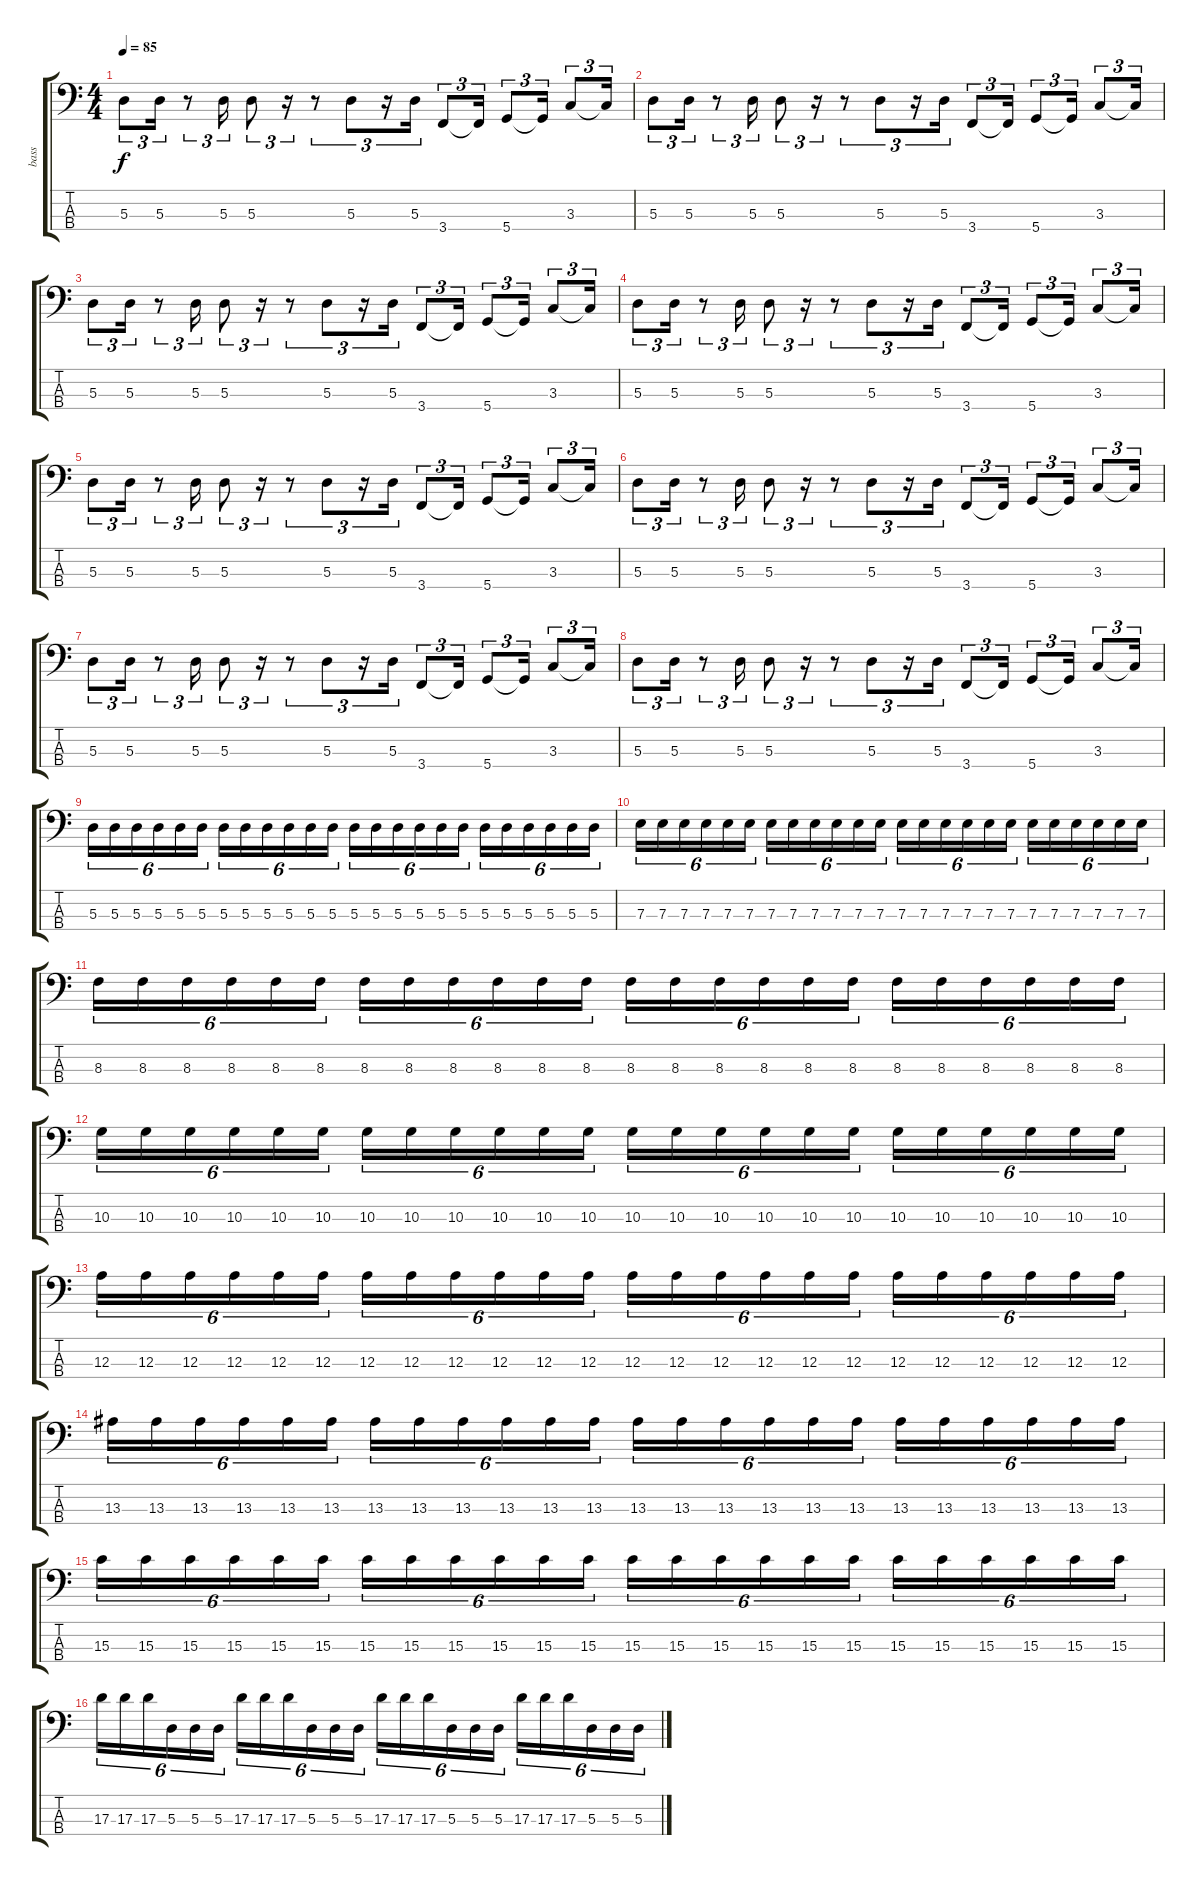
\track ("bass" "bass") {instrument electricbassfinger}
\staff {score tabs}
\tuning (G2 D2 A1 D1) {hide}
\ts (4 4)
\tempo 85
\clef f4
\ks c
5.3.8{tu (3 2) dy f} 5.3.16{tu (3 2)} r.8{tu (3 2)} 5.3.16{tu (3 2)} 5.3.8{tu (3 2)} r.16{tu (3 2)} r.8{tu (3 2)} 5.3.8{tu (3 2)} r.16{tu (3 2)} 5.3.16{tu (3 2)} 3.4.8{tu (3 2)} 3.4{t}.16{tu (3 2)} 5.4.8{tu (3 2)} 5.4{t}.16{tu (3 2)} 3.3.8{tu (3 2)} 3.3{t}.16{tu (3 2)} |
5.3.8{tu (3 2)} 5.3.16{tu (3 2)} r.8{tu (3 2)} 5.3.16{tu (3 2)} 5.3.8{tu (3 2)} r.16{tu (3 2)} r.8{tu (3 2)} 5.3.8{tu (3 2)} r.16{tu (3 2)} 5.3.16{tu (3 2)} 3.4.8{tu (3 2)} 3.4{t}.16{tu (3 2)} 5.4.8{tu (3 2)} 5.4{t}.16{tu (3 2)} 3.3.8{tu (3 2)} 3.3{t}.16{tu (3 2)} |
5.3.8{tu (3 2)} 5.3.16{tu (3 2)} r.8{tu (3 2)} 5.3.16{tu (3 2)} 5.3.8{tu (3 2)} r.16{tu (3 2)} r.8{tu (3 2)} 5.3.8{tu (3 2)} r.16{tu (3 2)} 5.3.16{tu (3 2)} 3.4.8{tu (3 2)} 3.4{t}.16{tu (3 2)} 5.4.8{tu (3 2)} 5.4{t}.16{tu (3 2)} 3.3.8{tu (3 2)} 3.3{t}.16{tu (3 2)} |
5.3.8{tu (3 2)} 5.3.16{tu (3 2)} r.8{tu (3 2)} 5.3.16{tu (3 2)} 5.3.8{tu (3 2)} r.16{tu (3 2)} r.8{tu (3 2)} 5.3.8{tu (3 2)} r.16{tu (3 2)} 5.3.16{tu (3 2)} 3.4.8{tu (3 2)} 3.4{t}.16{tu (3 2)} 5.4.8{tu (3 2)} 5.4{t}.16{tu (3 2)} 3.3.8{tu (3 2)} 3.3{t}.16{tu (3 2)} |
5.3.8{tu (3 2)} 5.3.16{tu (3 2)} r.8{tu (3 2)} 5.3.16{tu (3 2)} 5.3.8{tu (3 2)} r.16{tu (3 2)} r.8{tu (3 2)} 5.3.8{tu (3 2)} r.16{tu (3 2)} 5.3.16{tu (3 2)} 3.4.8{tu (3 2)} 3.4{t}.16{tu (3 2)} 5.4.8{tu (3 2)} 5.4{t}.16{tu (3 2)} 3.3.8{tu (3 2)} 3.3{t}.16{tu (3 2)} |
5.3.8{tu (3 2)} 5.3.16{tu (3 2)} r.8{tu (3 2)} 5.3.16{tu (3 2)} 5.3.8{tu (3 2)} r.16{tu (3 2)} r.8{tu (3 2)} 5.3.8{tu (3 2)} r.16{tu (3 2)} 5.3.16{tu (3 2)} 3.4.8{tu (3 2)} 3.4{t}.16{tu (3 2)} 5.4.8{tu (3 2)} 5.4{t}.16{tu (3 2)} 3.3.8{tu (3 2)} 3.3{t}.16{tu (3 2)} |
5.3.8{tu (3 2)} 5.3.16{tu (3 2)} r.8{tu (3 2)} 5.3.16{tu (3 2)} 5.3.8{tu (3 2)} r.16{tu (3 2)} r.8{tu (3 2)} 5.3.8{tu (3 2)} r.16{tu (3 2)} 5.3.16{tu (3 2)} 3.4.8{tu (3 2)} 3.4{t}.16{tu (3 2)} 5.4.8{tu (3 2)} 5.4{t}.16{tu (3 2)} 3.3.8{tu (3 2)} 3.3{t}.16{tu (3 2)} |
5.3.8{tu (3 2)} 5.3.16{tu (3 2)} r.8{tu (3 2)} 5.3.16{tu (3 2)} 5.3.8{tu (3 2)} r.16{tu (3 2)} r.8{tu (3 2)} 5.3.8{tu (3 2)} r.16{tu (3 2)} 5.3.16{tu (3 2)} 3.4.8{tu (3 2)} 3.4{t}.16{tu (3 2)} 5.4.8{tu (3 2)} 5.4{t}.16{tu (3 2)} 3.3.8{tu (3 2)} 3.3{t}.16{tu (3 2)} |
5.3.16{tu (6 4)} 5.3.16{tu (6 4)} 5.3.16{tu (6 4)} 5.3.16{tu (6 4)} 5.3.16{tu (6 4)} 5.3.16{tu (6 4)} 5.3.16{tu (6 4)} 5.3.16{tu (6 4)} 5.3.16{tu (6 4)} 5.3.16{tu (6 4)} 5.3.16{tu (6 4)} 5.3.16{tu (6 4)} 5.3.16{tu (6 4)} 5.3.16{tu (6 4)} 5.3.16{tu (6 4)} 5.3.16{tu (6 4)} 5.3.16{tu (6 4)} 5.3.16{tu (6 4)} 5.3.16{tu (6 4)} 5.3.16{tu (6 4)} 5.3.16{tu (6 4)} 5.3.16{tu (6 4)} 5.3.16{tu (6 4)} 5.3.16{tu (6 4)} |
7.3.16{tu (6 4)} 7.3.16{tu (6 4)} 7.3.16{tu (6 4)} 7.3.16{tu (6 4)} 7.3.16{tu (6 4)} 7.3.16{tu (6 4)} 7.3.16{tu (6 4)} 7.3.16{tu (6 4)} 7.3.16{tu (6 4)} 7.3.16{tu (6 4)} 7.3.16{tu (6 4)} 7.3.16{tu (6 4)} 7.3.16{tu (6 4)} 7.3.16{tu (6 4)} 7.3.16{tu (6 4)} 7.3.16{tu (6 4)} 7.3.16{tu (6 4)} 7.3.16{tu (6 4)} 7.3.16{tu (6 4)} 7.3.16{tu (6 4)} 7.3.16{tu (6 4)} 7.3.16{tu (6 4)} 7.3.16{tu (6 4)} 7.3.16{tu (6 4)} |
8.3.16{tu (6 4)} 8.3.16{tu (6 4)} 8.3.16{tu (6 4)} 8.3.16{tu (6 4)} 8.3.16{tu (6 4)} 8.3.16{tu (6 4)} 8.3.16{tu (6 4)} 8.3.16{tu (6 4)} 8.3.16{tu (6 4)} 8.3.16{tu (6 4)} 8.3.16{tu (6 4)} 8.3.16{tu (6 4)} 8.3.16{tu (6 4)} 8.3.16{tu (6 4)} 8.3.16{tu (6 4)} 8.3.16{tu (6 4)} 8.3.16{tu (6 4)} 8.3.16{tu (6 4)} 8.3.16{tu (6 4)} 8.3.16{tu (6 4)} 8.3.16{tu (6 4)} 8.3.16{tu (6 4)} 8.3.16{tu (6 4)} 8.3.16{tu (6 4)} |
10.3.16{tu (6 4)} 10.3.16{tu (6 4)} 10.3.16{tu (6 4)} 10.3.16{tu (6 4)} 10.3.16{tu (6 4)} 10.3.16{tu (6 4)} 10.3.16{tu (6 4)} 10.3.16{tu (6 4)} 10.3.16{tu (6 4)} 10.3.16{tu (6 4)} 10.3.16{tu (6 4)} 10.3.16{tu (6 4)} 10.3.16{tu (6 4)} 10.3.16{tu (6 4)} 10.3.16{tu (6 4)} 10.3.16{tu (6 4)} 10.3.16{tu (6 4)} 10.3.16{tu (6 4)} 10.3.16{tu (6 4)} 10.3.16{tu (6 4)} 10.3.16{tu (6 4)} 10.3.16{tu (6 4)} 10.3.16{tu (6 4)} 10.3.16{tu (6 4)} |
12.3.16{tu (6 4)} 12.3.16{tu (6 4)} 12.3.16{tu (6 4)} 12.3.16{tu (6 4)} 12.3.16{tu (6 4)} 12.3.16{tu (6 4)} 12.3.16{tu (6 4)} 12.3.16{tu (6 4)} 12.3.16{tu (6 4)} 12.3.16{tu (6 4)} 12.3.16{tu (6 4)} 12.3.16{tu (6 4)} 12.3.16{tu (6 4)} 12.3.16{tu (6 4)} 12.3.16{tu (6 4)} 12.3.16{tu (6 4)} 12.3.16{tu (6 4)} 12.3.16{tu (6 4)} 12.3.16{tu (6 4)} 12.3.16{tu (6 4)} 12.3.16{tu (6 4)} 12.3.16{tu (6 4)} 12.3.16{tu (6 4)} 12.3.16{tu (6 4)} |
13.3.16{tu (6 4)} 13.3.16{tu (6 4)} 13.3.16{tu (6 4)} 13.3.16{tu (6 4)} 13.3.16{tu (6 4)} 13.3.16{tu (6 4)} 13.3.16{tu (6 4)} 13.3.16{tu (6 4)} 13.3.16{tu (6 4)} 13.3.16{tu (6 4)} 13.3.16{tu (6 4)} 13.3.16{tu (6 4)} 13.3.16{tu (6 4)} 13.3.16{tu (6 4)} 13.3.16{tu (6 4)} 13.3.16{tu (6 4)} 13.3.16{tu (6 4)} 13.3.16{tu (6 4)} 13.3.16{tu (6 4)} 13.3.16{tu (6 4)} 13.3.16{tu (6 4)} 13.3.16{tu (6 4)} 13.3.16{tu (6 4)} 13.3.16{tu (6 4)} |
15.3.16{tu (6 4)} 15.3.16{tu (6 4)} 15.3.16{tu (6 4)} 15.3.16{tu (6 4)} 15.3.16{tu (6 4)} 15.3.16{tu (6 4)} 15.3.16{tu (6 4)} 15.3.16{tu (6 4)} 15.3.16{tu (6 4)} 15.3.16{tu (6 4)} 15.3.16{tu (6 4)} 15.3.16{tu (6 4)} 15.3.16{tu (6 4)} 15.3.16{tu (6 4)} 15.3.16{tu (6 4)} 15.3.16{tu (6 4)} 15.3.16{tu (6 4)} 15.3.16{tu (6 4)} 15.3.16{tu (6 4)} 15.3.16{tu (6 4)} 15.3.16{tu (6 4)} 15.3.16{tu (6 4)} 15.3.16{tu (6 4)} 15.3.16{tu (6 4)} |
17.3.16{tu (6 4)} 17.3.16{tu (6 4)} 17.3.16{tu (6 4)} 5.3.16{tu (6 4)} 5.3.16{tu (6 4)} 5.3.16{tu (6 4)} 17.3.16{tu (6 4)} 17.3.16{tu (6 4)} 17.3.16{tu (6 4)} 5.3.16{tu (6 4)} 5.3.16{tu (6 4)} 5.3.16{tu (6 4)} 17.3.16{tu (6 4)} 17.3.16{tu (6 4)} 17.3.16{tu (6 4)} 5.3.16{tu (6 4)} 5.3.16{tu (6 4)} 5.3.16{tu (6 4)} 17.3.16{tu (6 4)} 17.3.16{tu (6 4)} 17.3.16{tu (6 4)} 5.3.16{tu (6 4)} 5.3.16{tu (6 4)} 5.3.16{tu (6 4)}
